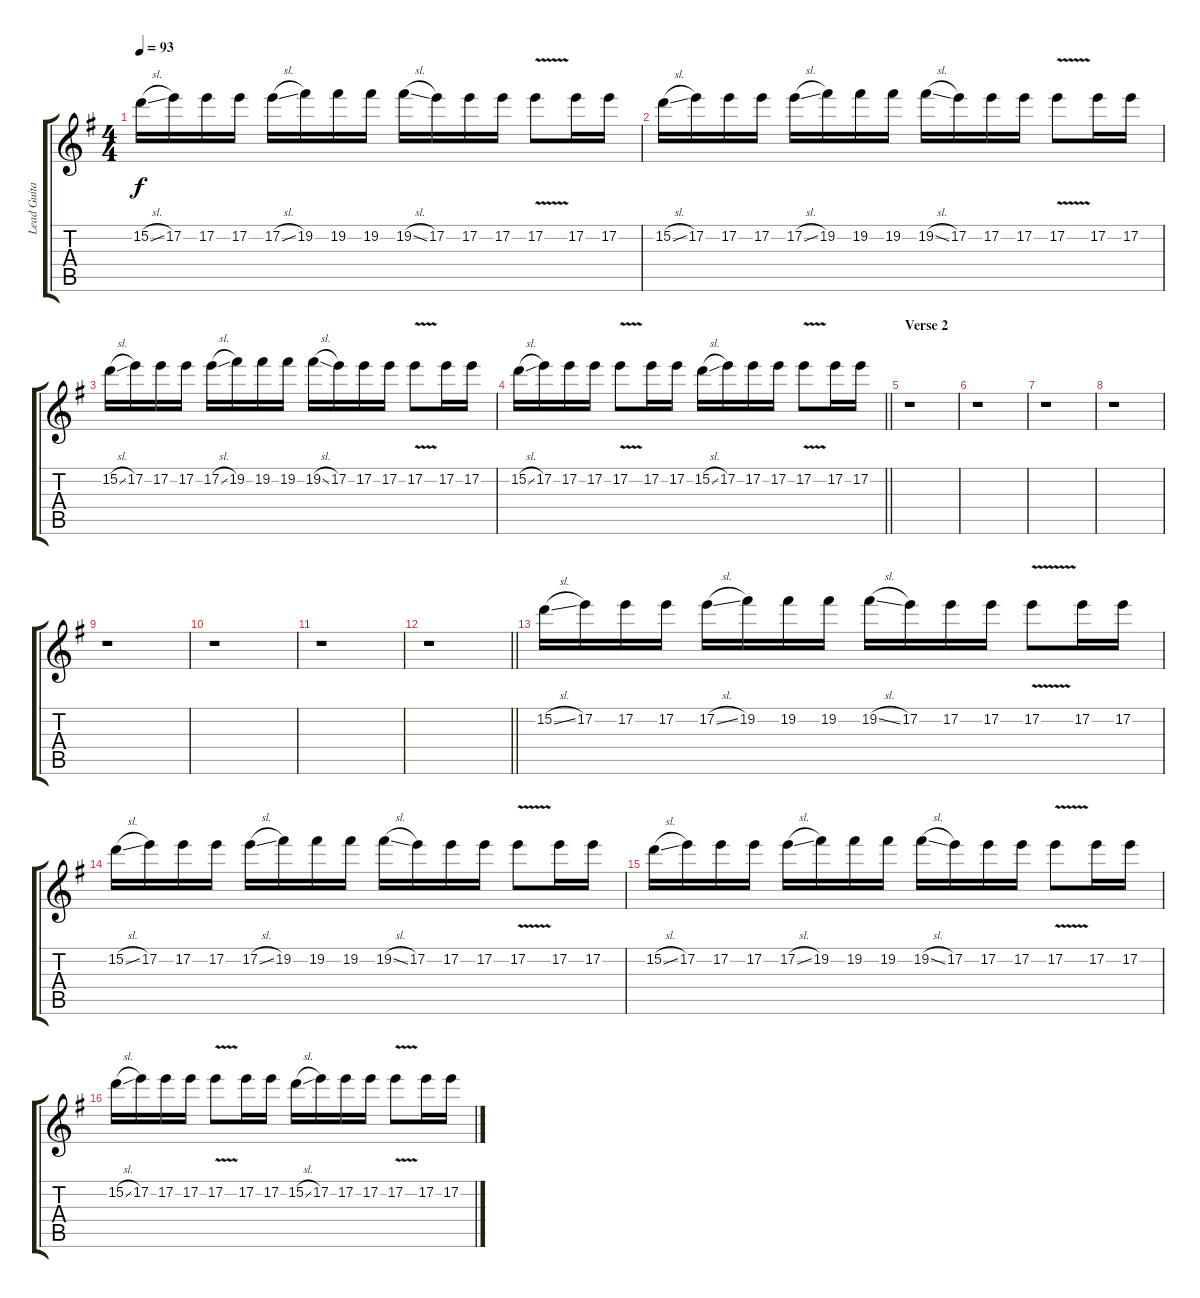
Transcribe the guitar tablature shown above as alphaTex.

\track ("Lead Guitar 1 - Arjen Lucassen" "Lead Guita") {instrument overdrivenguitar}
\staff {score tabs}
\tuning (E4 B3 G3 D3 A2 E2) {hide}
\ts (4 4)
\tempo 93
\clef g2
\ks eminor
15.2{sl}.16{dy f} 17.2.16 17.2.16 17.2.16 17.2{sl}.16 19.2.16 19.2.16 19.2.16 19.2{sl}.16 17.2.16 17.2.16 17.2.16 17.2{v}.8 17.2.16 17.2.16 |
15.2{sl}.16 17.2.16 17.2.16 17.2.16 17.2{sl}.16 19.2.16 19.2.16 19.2.16 19.2{sl}.16 17.2.16 17.2.16 17.2.16 17.2{v}.8 17.2.16 17.2.16 |
15.2{sl}.16 17.2.16 17.2.16 17.2.16 17.2{sl}.16 19.2.16 19.2.16 19.2.16 19.2{sl}.16 17.2.16 17.2.16 17.2.16 17.2{v}.8 17.2.16 17.2.16 |
\barLineRight lightlight
15.2{sl}.16 17.2.16 17.2.16 17.2.16 17.2{v}.8 17.2.16 17.2.16 15.2{sl}.16 17.2.16 17.2.16 17.2.16 17.2{v}.8 17.2.16 17.2.16 |
\section ("" "Verse 2")
r.1 |
r.1 |
r.1 |
r.1 |
r.1 |
r.1 |
r.1 |
\barLineRight lightlight
r.1 |
15.2{sl}.16 17.2.16 17.2.16 17.2.16 17.2{sl}.16 19.2.16 19.2.16 19.2.16 19.2{sl}.16 17.2.16 17.2.16 17.2.16 17.2{v}.8 17.2.16 17.2.16 |
15.2{sl}.16 17.2.16 17.2.16 17.2.16 17.2{sl}.16 19.2.16 19.2.16 19.2.16 19.2{sl}.16 17.2.16 17.2.16 17.2.16 17.2{v}.8 17.2.16 17.2.16 |
15.2{sl}.16 17.2.16 17.2.16 17.2.16 17.2{sl}.16 19.2.16 19.2.16 19.2.16 19.2{sl}.16 17.2.16 17.2.16 17.2.16 17.2{v}.8 17.2.16 17.2.16 |
15.2{sl}.16 17.2.16 17.2.16 17.2.16 17.2{v}.8 17.2.16 17.2.16 15.2{sl}.16 17.2.16 17.2.16 17.2.16 17.2{v}.8 17.2.16 17.2.16
